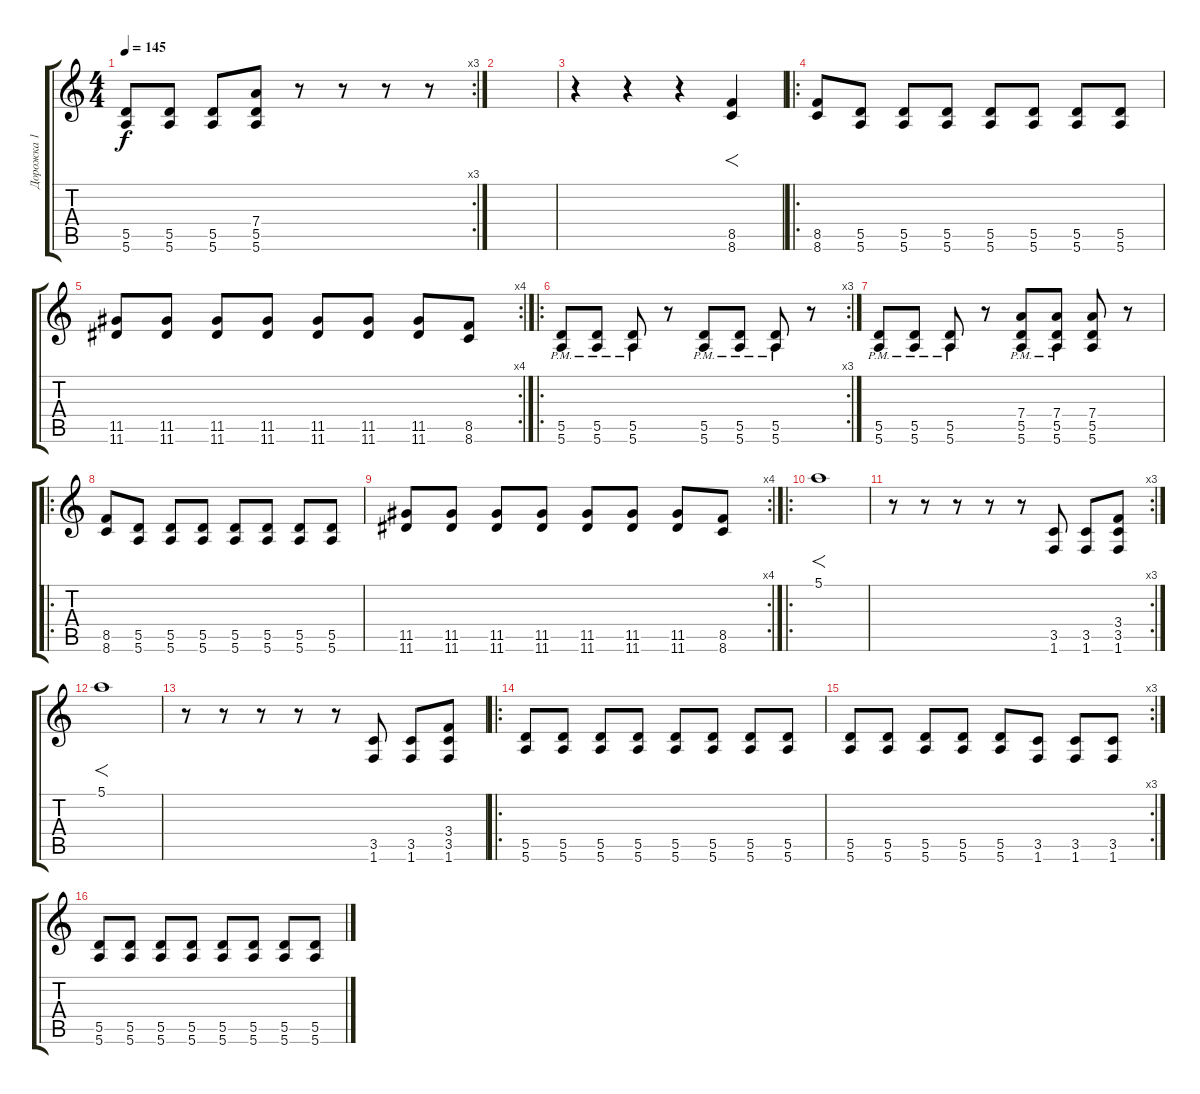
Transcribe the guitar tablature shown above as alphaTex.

\track ("Дорожка 1" "Дорожка 1") {instrument overdrivenguitar}
\staff {score tabs}
\tuning (E4 B3 G3 D3 A2 E2) {hide}
\rc 3
\ts (4 4)
\tempo 145
\clef g2
\ks c
(5.5 5.6).8{dy f} (5.5 5.6).8 (5.5 5.6).8 (7.4 5.5 5.6).8 r.8 r.8 r.8 r.8 |
|
r.4 r.4 r.4 (8.5 8.6).4{f} |
\ro
(8.5 8.6).8 (5.5 5.6).8 (5.5 5.6).8 (5.5 5.6).8 (5.5 5.6).8 (5.5 5.6).8 (5.5 5.6).8 (5.5 5.6).8 |
\rc 4
(11.5 11.6).8 (11.5 11.6).8 (11.5 11.6).8 (11.5 11.6).8 (11.5 11.6).8 (11.5 11.6).8 (11.5 11.6).8 (8.5 8.6).8 |
\ro
\rc 3
(5.5{pm} 5.6{pm}).8 (5.5{pm} 5.6{pm}).8 (5.5{pm} 5.6{pm}).8 r.8 (5.5{pm} 5.6{pm}).8 (5.5{pm} 5.6{pm}).8 (5.5{pm} 5.6{pm}).8 r.8 |
(5.5{pm} 5.6{pm}).8 (5.5{pm} 5.6{pm}).8 (5.5{pm} 5.6{pm}).8 r.8 (7.4{pm} 5.5{pm} 5.6{pm}).8 (7.4{pm} 5.5{pm} 5.6{pm}).8 (7.4 5.5 5.6).8 r.8 |
\ro
(8.5 8.6).8 (5.5 5.6).8 (5.5 5.6).8 (5.5 5.6).8 (5.5 5.6).8 (5.5 5.6).8 (5.5 5.6).8 (5.5 5.6).8 |
\rc 4
(11.5 11.6).8 (11.5 11.6).8 (11.5 11.6).8 (11.5 11.6).8 (11.5 11.6).8 (11.5 11.6).8 (11.5 11.6).8 (8.5 8.6).8 |
\ro
5.1.1{f} |
\rc 3
r.8 r.8 r.8 r.8 r.8 (3.5 1.6).8 (3.5 1.6).8 (3.4 3.5 1.6).8 |
5.1.1{f} |
r.8 r.8 r.8 r.8 r.8 (3.5 1.6).8 (3.5 1.6).8 (3.4 3.5 1.6).8 |
\ro
(5.5 5.6).8 (5.5 5.6).8 (5.5 5.6).8 (5.5 5.6).8 (5.5 5.6).8 (5.5 5.6).8 (5.5 5.6).8 (5.5 5.6).8 |
\rc 3
(5.5 5.6).8 (5.5 5.6).8 (5.5 5.6).8 (5.5 5.6).8 (5.5 5.6).8 (3.5 1.6).8 (3.5 1.6).8 (3.5 1.6).8 |
(5.5 5.6).8 (5.5 5.6).8 (5.5 5.6).8 (5.5 5.6).8 (5.5 5.6).8 (5.5 5.6).8 (5.5 5.6).8 (5.5 5.6).8
